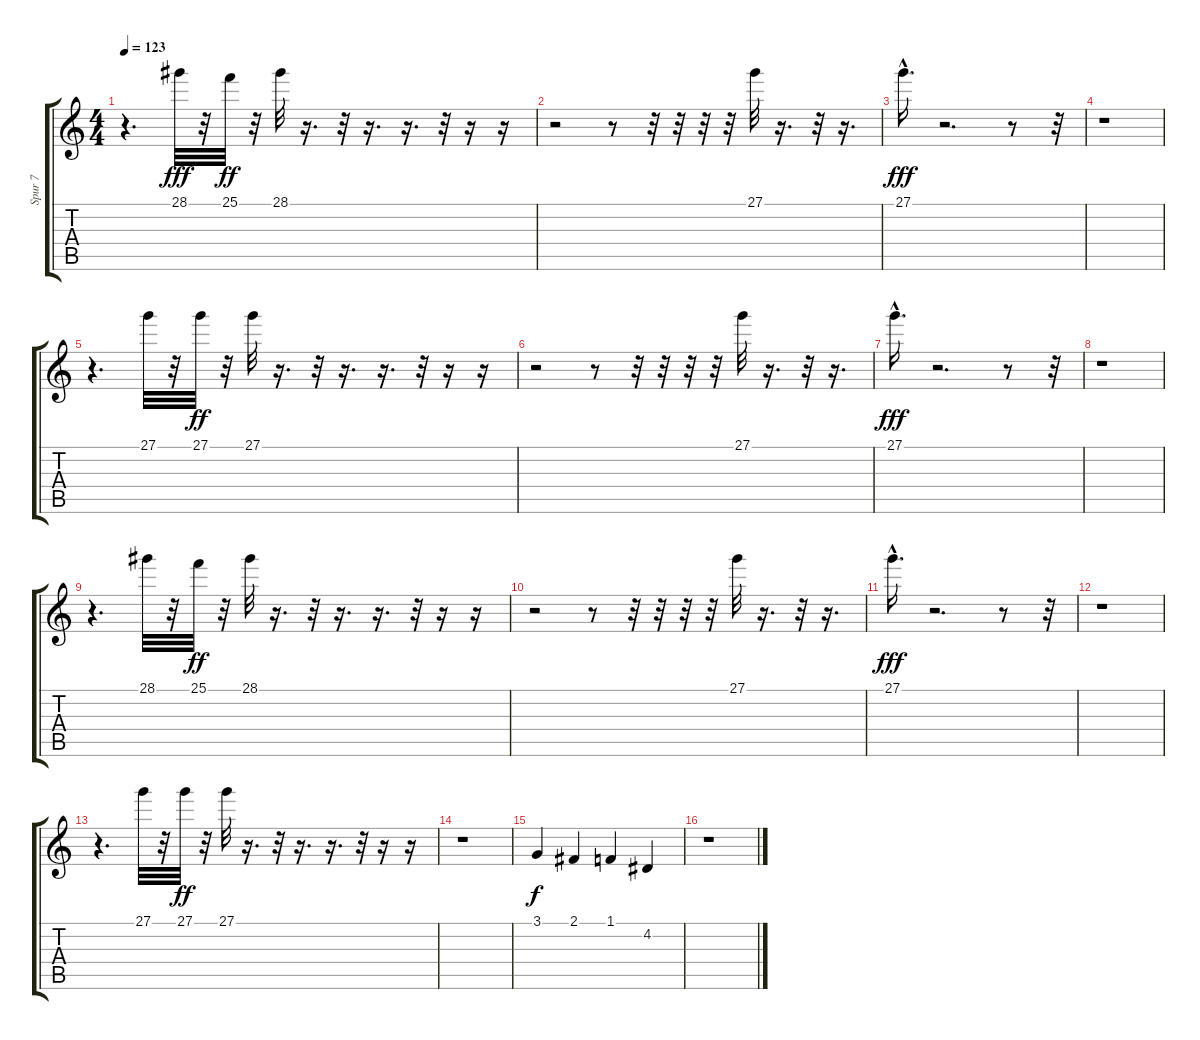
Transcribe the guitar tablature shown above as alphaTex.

\track ("Spur 7" "Spur 7") {instrument piccolo}
\staff {score tabs}
\tuning (E4 B3 G3 D3 A2 E2) {hide}
\ts (4 4)
\tempo 123
\clef g2
\ks c
r.4{d dy fff} 28.1.32 r.32 25.1.32{dy ff} r.32 28.1.32 r.16{d} r.32 r.16{d} r.16{d} r.32 r.16 r.16 |
r.2 r.8 r.32 r.32 r.32 r.32 27.1.32 r.16{d} r.32 r.16{d} |
27.1{hac}.16{d dy fff} r.2{d} r.8 r.32 |
r.1 |
r.4{d} 27.1.32 r.32 27.1.32{dy ff} r.32 27.1.32 r.16{d} r.32 r.16{d} r.16{d} r.32 r.16 r.16 |
r.2 r.8 r.32 r.32 r.32 r.32 27.1.32 r.16{d} r.32 r.16{d} |
27.1{hac}.16{d dy fff} r.2{d} r.8 r.32 |
r.1 |
r.4{d} 28.1.32 r.32 25.1.32{dy ff} r.32 28.1.32 r.16{d} r.32 r.16{d} r.16{d} r.32 r.16 r.16 |
r.2 r.8 r.32 r.32 r.32 r.32 27.1.32 r.16{d} r.32 r.16{d} |
27.1{hac}.16{d dy fff} r.2{d} r.8 r.32 |
r.1 |
r.4{d} 27.1.32 r.32 27.1.32{dy ff} r.32 27.1.32 r.16{d} r.32 r.16{d} r.16{d} r.32 r.16 r.16 |
r.1 |
3.1.4{dy f} 2.1.4 1.1.4 4.2.4 |
r.1
